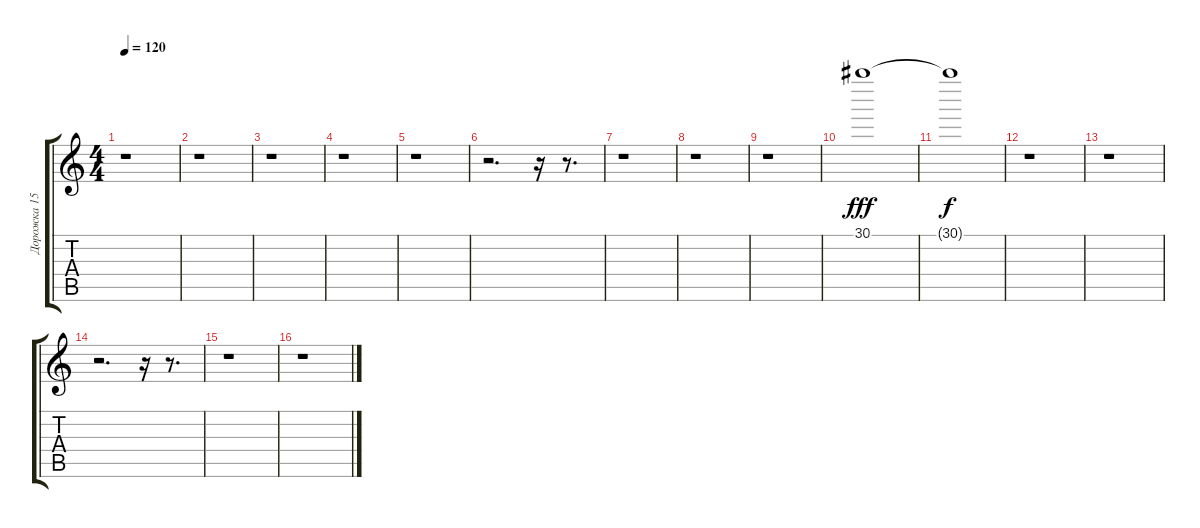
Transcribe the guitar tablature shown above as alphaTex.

\track ("Дорожка 15" "Дорожка 15") {instrument distortionguitar}
\staff {score tabs}
\tuning (E4 B3 G3 D3 A2 E2) {hide}
\ts (4 4)
\tempo 120
\clef g2
\ks c
r.1{dy fff} |
r.1 |
r.1 |
r.1 |
r.1 |
r.2{d} r.16 r.8{d} |
r.1 |
r.1 |
r.1 |
30.1.1 |
30.1{t}.1{dy f} |
r.1 |
r.1 |
r.2{d} r.16 r.8{d} |
r.1 |
r.1
